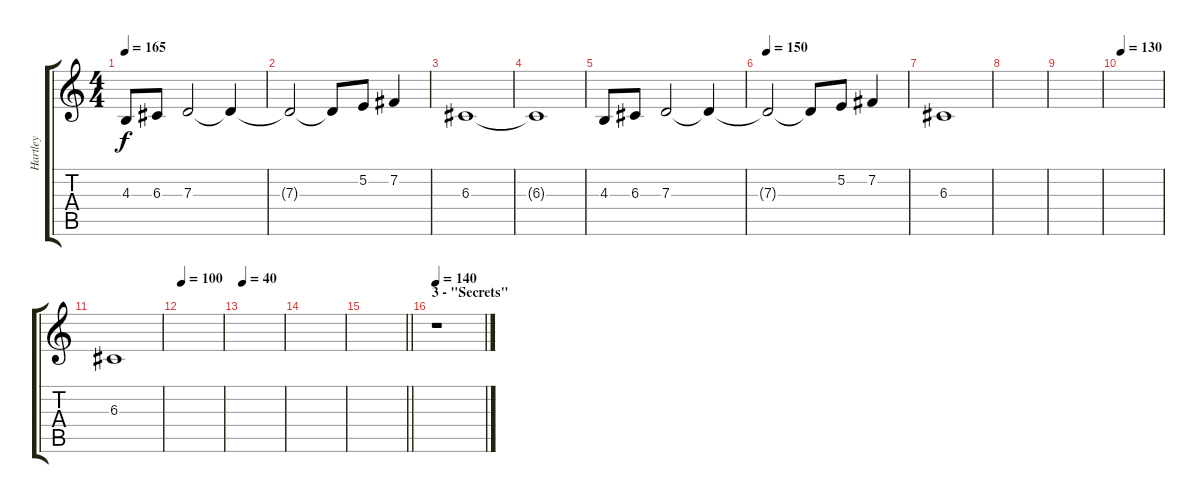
\track ("Hartley" "Hartley") {instrument acousticgrandpiano}
\staff {score tabs}
\tuning (E4 B3 G3 D3 A2 E2) {hide}
\ts (4 4)
\tempo 165
\clef g2
\ks c
4.3.8{dy f} 6.3.8 7.3.2 7.3{t}.4 |
7.3{t}.2 7.3{t}.8 5.2.8 7.2.4 |
6.3.1 |
6.3{t}.1 |
4.3.8 6.3.8 7.3.2 7.3{t}.4 |
\tempo 150
7.3{t}.2 7.3{t}.8 5.2.8 7.2.4 |
6.3.1 |
|
|
\tempo 130
|
6.3.1 |
\tempo 100
|
\tempo 40
|
|
\barLineRight lightlight
|
\section ("" "3 - \"Secrets\"")
\tempo 140
r.1{volume 11 instrument acousticgrandpiano}
